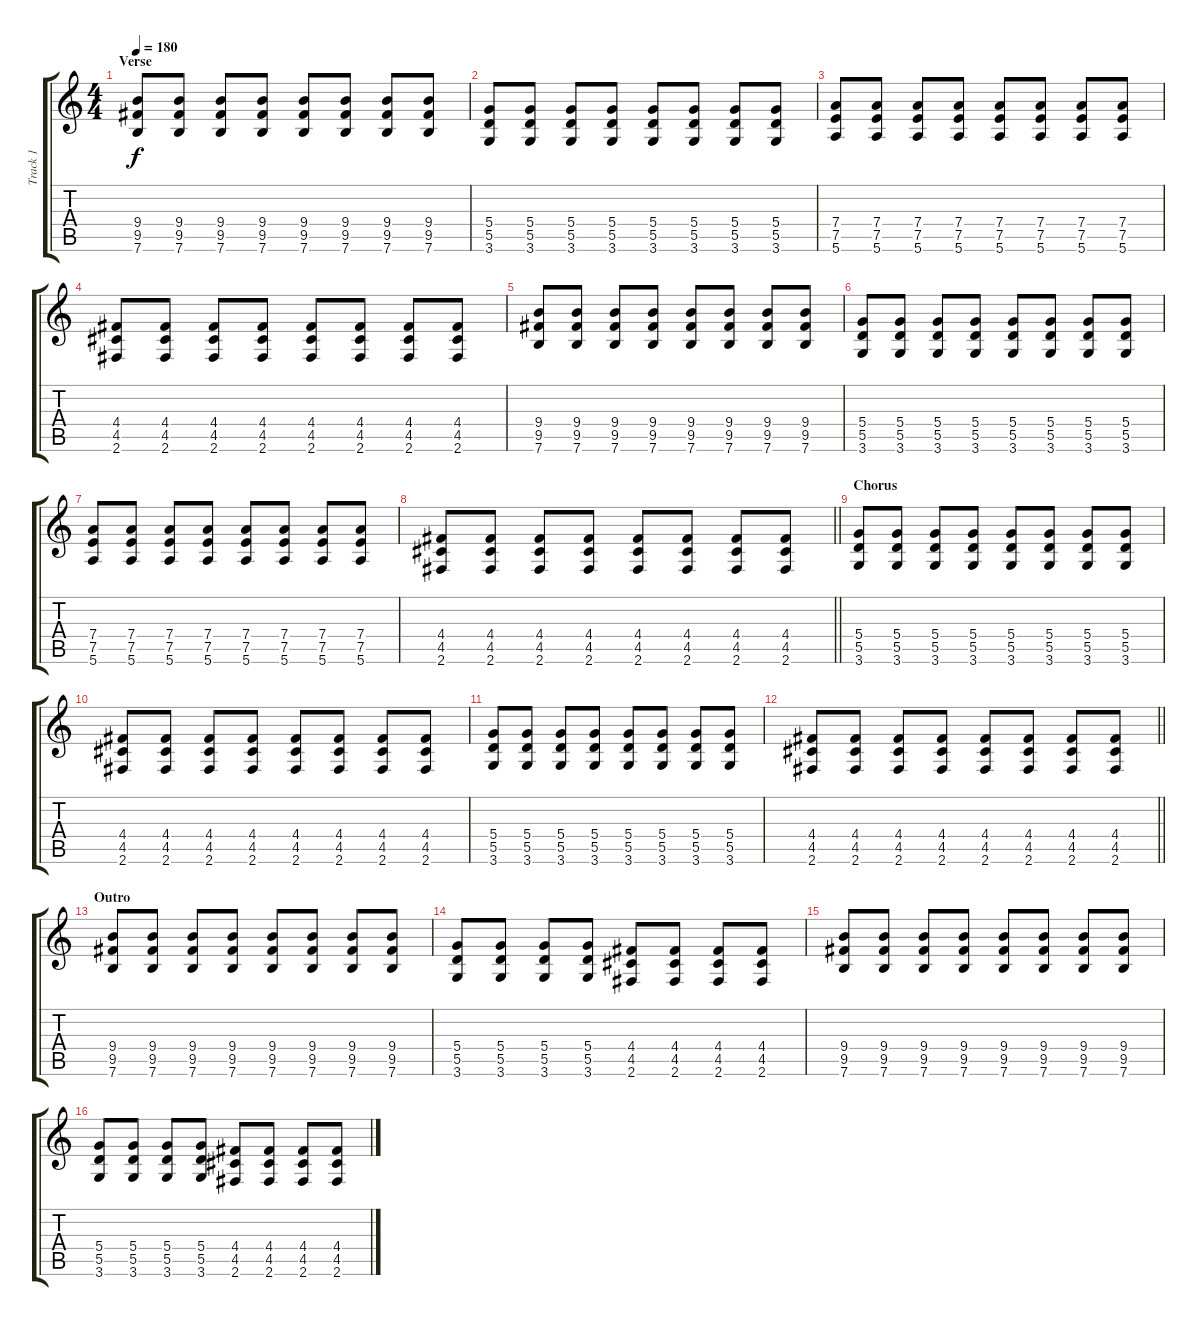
\track ("Track 1" "Track 1") {instrument distortionguitar}
\staff {score tabs}
\tuning (E4 B3 G3 D3 A2 E2) {hide}
\ts (4 4)
\section ("" "Verse")
\tempo 180
\clef g2
\ks c
(9.4 9.5 7.6).8{dy f} (9.4 9.5 7.6).8 (9.4 9.5 7.6).8 (9.4 9.5 7.6).8 (9.4 9.5 7.6).8 (9.4 9.5 7.6).8 (9.4 9.5 7.6).8 (9.4 9.5 7.6).8 |
(5.4 5.5 3.6).8 (5.4 5.5 3.6).8 (5.4 5.5 3.6).8 (5.4 5.5 3.6).8 (5.4 5.5 3.6).8 (5.4 5.5 3.6).8 (5.4 5.5 3.6).8 (5.4 5.5 3.6).8 |
(7.4 7.5 5.6).8 (7.4 7.5 5.6).8 (7.4 7.5 5.6).8 (7.4 7.5 5.6).8 (7.4 7.5 5.6).8 (7.4 7.5 5.6).8 (7.4 7.5 5.6).8 (7.4 7.5 5.6).8 |
(4.4 4.5 2.6).8 (4.4 4.5 2.6).8 (4.4 4.5 2.6).8 (4.4 4.5 2.6).8 (4.4 4.5 2.6).8 (4.4 4.5 2.6).8 (4.4 4.5 2.6).8 (4.4 4.5 2.6).8 |
(9.4 9.5 7.6).8 (9.4 9.5 7.6).8 (9.4 9.5 7.6).8 (9.4 9.5 7.6).8 (9.4 9.5 7.6).8 (9.4 9.5 7.6).8 (9.4 9.5 7.6).8 (9.4 9.5 7.6).8 |
(5.4 5.5 3.6).8 (5.4 5.5 3.6).8 (5.4 5.5 3.6).8 (5.4 5.5 3.6).8 (5.4 5.5 3.6).8 (5.4 5.5 3.6).8 (5.4 5.5 3.6).8 (5.4 5.5 3.6).8 |
(7.4 7.5 5.6).8 (7.4 7.5 5.6).8 (7.4 7.5 5.6).8 (7.4 7.5 5.6).8 (7.4 7.5 5.6).8 (7.4 7.5 5.6).8 (7.4 7.5 5.6).8 (7.4 7.5 5.6).8 |
\barLineRight lightlight
(4.4 4.5 2.6).8 (4.4 4.5 2.6).8 (4.4 4.5 2.6).8 (4.4 4.5 2.6).8 (4.4 4.5 2.6).8 (4.4 4.5 2.6).8 (4.4 4.5 2.6).8 (4.4 4.5 2.6).8 |
\section ("" "Chorus")
(5.4 5.5 3.6).8 (5.4 5.5 3.6).8 (5.4 5.5 3.6).8 (5.4 5.5 3.6).8 (5.4 5.5 3.6).8 (5.4 5.5 3.6).8 (5.4 5.5 3.6).8 (5.4 5.5 3.6).8 |
(4.4 4.5 2.6).8 (4.4 4.5 2.6).8 (4.4 4.5 2.6).8 (4.4 4.5 2.6).8 (4.4 4.5 2.6).8 (4.4 4.5 2.6).8 (4.4 4.5 2.6).8 (4.4 4.5 2.6).8 |
(5.4 5.5 3.6).8 (5.4 5.5 3.6).8 (5.4 5.5 3.6).8 (5.4 5.5 3.6).8 (5.4 5.5 3.6).8 (5.4 5.5 3.6).8 (5.4 5.5 3.6).8 (5.4 5.5 3.6).8 |
\barLineRight lightlight
(4.4 4.5 2.6).8 (4.4 4.5 2.6).8 (4.4 4.5 2.6).8 (4.4 4.5 2.6).8 (4.4 4.5 2.6).8 (4.4 4.5 2.6).8 (4.4 4.5 2.6).8 (4.4 4.5 2.6).8 |
\section ("" "Outro")
(9.4 9.5 7.6).8 (9.4 9.5 7.6).8 (9.4 9.5 7.6).8 (9.4 9.5 7.6).8 (9.4 9.5 7.6).8 (9.4 9.5 7.6).8 (9.4 9.5 7.6).8 (9.4 9.5 7.6).8 |
(5.4 5.5 3.6).8 (5.4 5.5 3.6).8 (5.4 5.5 3.6).8 (5.4 5.5 3.6).8 (4.4 4.5 2.6).8 (4.4 4.5 2.6).8 (4.4 4.5 2.6).8 (4.4 4.5 2.6).8 |
(9.4 9.5 7.6).8 (9.4 9.5 7.6).8 (9.4 9.5 7.6).8 (9.4 9.5 7.6).8 (9.4 9.5 7.6).8 (9.4 9.5 7.6).8 (9.4 9.5 7.6).8 (9.4 9.5 7.6).8 |
(5.4 5.5 3.6).8 (5.4 5.5 3.6).8 (5.4 5.5 3.6).8 (5.4 5.5 3.6).8 (4.4 4.5 2.6).8 (4.4 4.5 2.6).8 (4.4 4.5 2.6).8 (4.4 4.5 2.6).8
